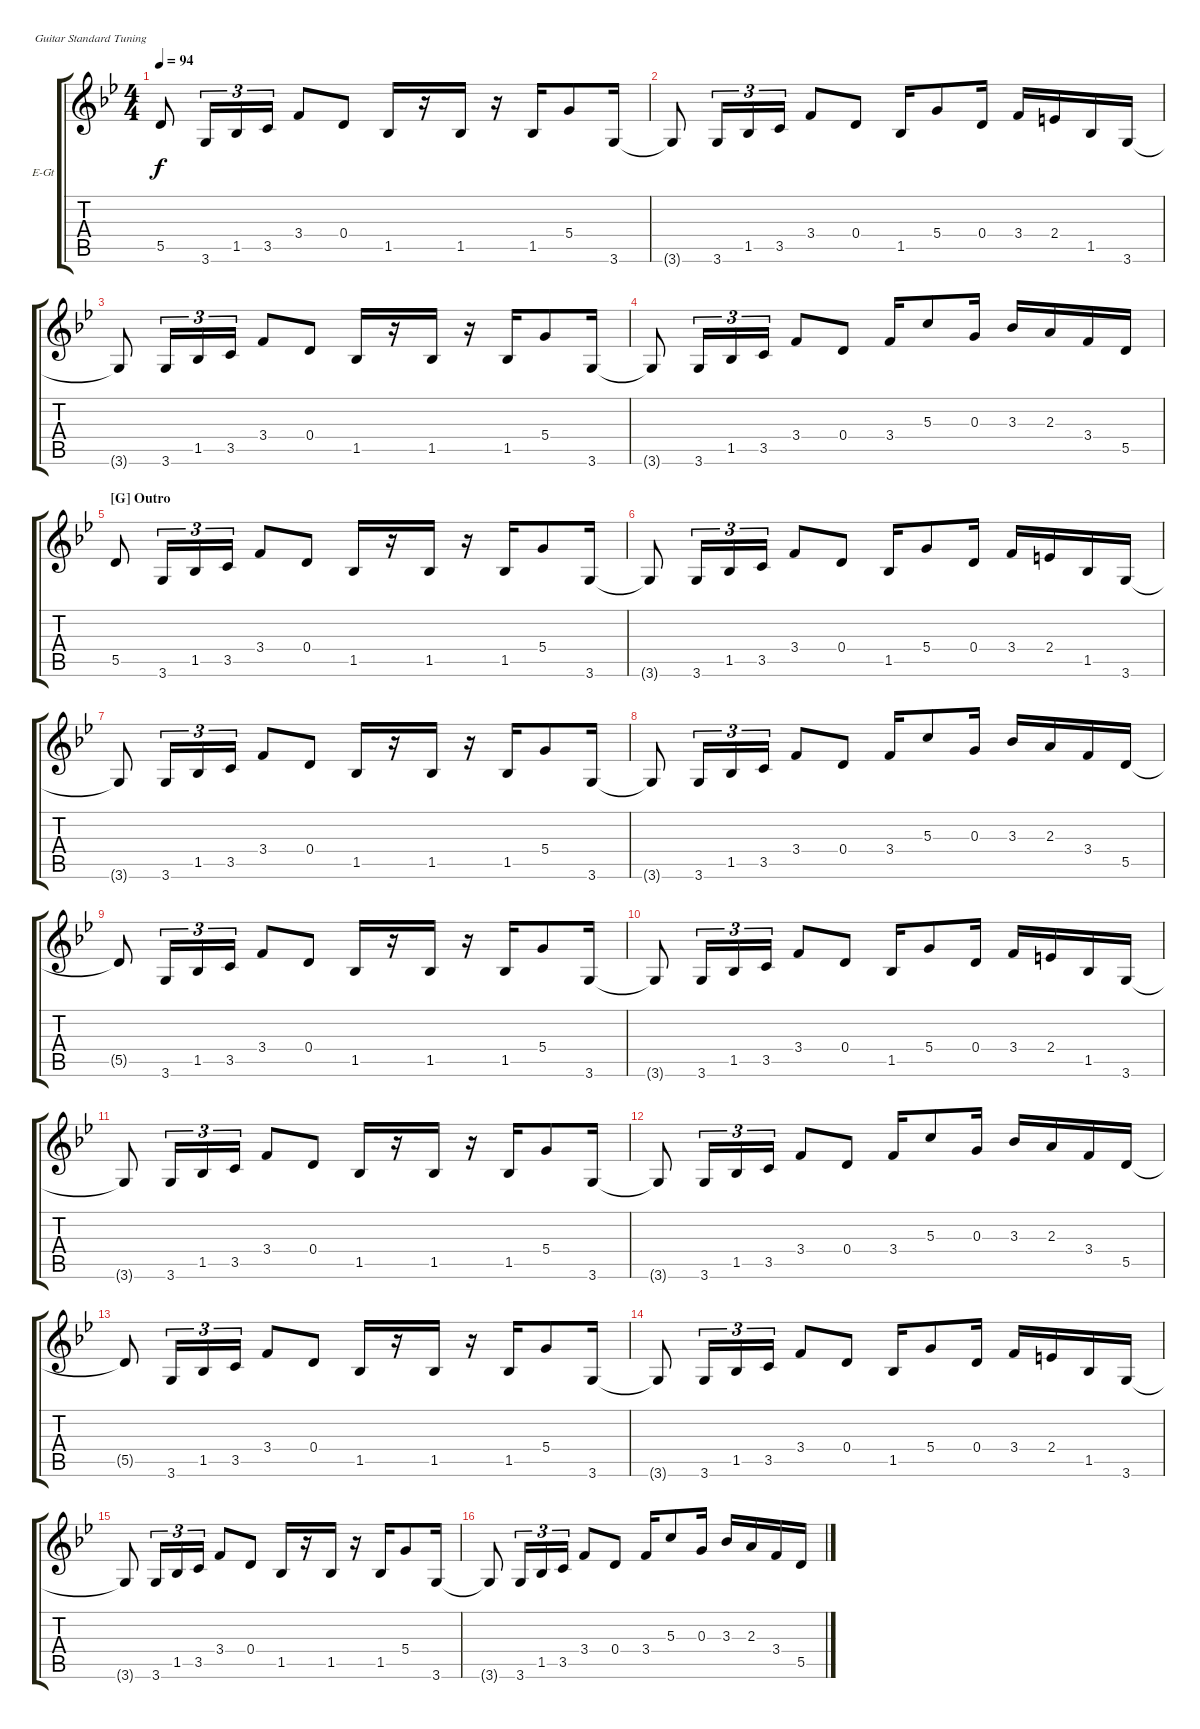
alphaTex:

\bracketExtendMode groupsimilarinstruments
\firstSystemTrackNameOrientation horizontal
\otherSystemsTrackNameOrientation horizontal
\track ("Guitar 2" "E-Gt") {instrument distortionguitar}
\staff {score tabs}
\tuning (E4 B3 G3 D3 A2 E2)
\ts (4 4)
\tempo 94
\clef g2
\scale
1.03909
\ks bb
5.5{t}.8{dy f} 3.6.16{tu (3 2)} 1.5.16{tu (3 2)} 3.5.16{tu (3 2)} 3.4.8 0.4.8 1.5.16 r.16 1.5.16 r.16 1.5.16 5.4.8 3.6.16 |
\scale
0.960908 3.6{t}.8 3.6.16{tu (3 2)} 1.5.16{tu (3 2)} 3.5.16{tu (3 2)} 3.4.8 0.4.8 1.5.16 5.4.8 0.4.16 3.4.16 2.4.16 1.5.16 3.6.16 |
\scale
1.03909 3.6{t}.8 3.6.16{tu (3 2)} 1.5.16{tu (3 2)} 3.5.16{tu (3 2)} 3.4.8 0.4.8 1.5.16 r.16 1.5.16 r.16 1.5.16 5.4.8 3.6.16 |
\scale
0.960908 3.6{t}.8 3.6.16{tu (3 2)} 1.5.16{tu (3 2)} 3.5.16{tu (3 2)} 3.4.8 0.4.8 3.4.16 5.3.8 0.3.16 3.3.16 2.3.16 3.4.16 5.5.16 |
\section ("G" "Outro")
\scale
1.03909 5.5.8 3.6.16{tu (3 2)} 1.5.16{tu (3 2)} 3.5.16{tu (3 2)} 3.4.8 0.4.8 1.5.16 r.16 1.5.16 r.16 1.5.16 5.4.8 3.6.16 |
\scale
0.960908 3.6{t}.8 3.6.16{tu (3 2)} 1.5.16{tu (3 2)} 3.5.16{tu (3 2)} 3.4.8 0.4.8 1.5.16 5.4.8 0.4.16 3.4.16 2.4.16 1.5.16 3.6.16 |
\scale
1.03909 3.6{t}.8 3.6.16{tu (3 2)} 1.5.16{tu (3 2)} 3.5.16{tu (3 2)} 3.4.8 0.4.8 1.5.16 r.16 1.5.16 r.16 1.5.16 5.4.8 3.6.16 |
\scale
0.960908 3.6{t}.8 3.6.16{tu (3 2)} 1.5.16{tu (3 2)} 3.5.16{tu (3 2)} 3.4.8 0.4.8 3.4.16 5.3.8 0.3.16 3.3.16 2.3.16 3.4.16 5.5.16 |
\scale
1.03909 5.5{t}.8 3.6.16{tu (3 2)} 1.5.16{tu (3 2)} 3.5.16{tu (3 2)} 3.4.8 0.4.8 1.5.16 r.16 1.5.16 r.16 1.5.16 5.4.8 3.6.16 |
\scale
0.960908 3.6{t}.8 3.6.16{tu (3 2)} 1.5.16{tu (3 2)} 3.5.16{tu (3 2)} 3.4.8 0.4.8 1.5.16 5.4.8 0.4.16 3.4.16 2.4.16 1.5.16 3.6.16 |
\scale
1.03909 3.6{t}.8 3.6.16{tu (3 2)} 1.5.16{tu (3 2)} 3.5.16{tu (3 2)} 3.4.8 0.4.8 1.5.16 r.16 1.5.16 r.16 1.5.16 5.4.8 3.6.16 |
\scale
0.960908 3.6{t}.8 3.6.16{tu (3 2)} 1.5.16{tu (3 2)} 3.5.16{tu (3 2)} 3.4.8 0.4.8 3.4.16 5.3.8 0.3.16 3.3.16 2.3.16 3.4.16 5.5.16 |
\scale
1.03909 5.5{t}.8 3.6.16{tu (3 2)} 1.5.16{tu (3 2)} 3.5.16{tu (3 2)} 3.4.8 0.4.8 1.5.16 r.16 1.5.16 r.16 1.5.16 5.4.8 3.6.16 |
\scale
0.960908 3.6{t}.8 3.6.16{tu (3 2)} 1.5.16{tu (3 2)} 3.5.16{tu (3 2)} 3.4.8 0.4.8 1.5.16 5.4.8 0.4.16 3.4.16 2.4.16 1.5.16 3.6.16 |
\scale
1.03909 3.6{t}.8 3.6.16{tu (3 2)} 1.5.16{tu (3 2)} 3.5.16{tu (3 2)} 3.4.8 0.4.8 1.5.16 r.16 1.5.16 r.16 1.5.16 5.4.8 3.6.16 |
\scale
0.960908 3.6{t}.8 3.6.16{tu (3 2)} 1.5.16{tu (3 2)} 3.5.16{tu (3 2)} 3.4.8 0.4.8 3.4.16 5.3.8 0.3.16 3.3.16 2.3.16 3.4.16 5.5.16
